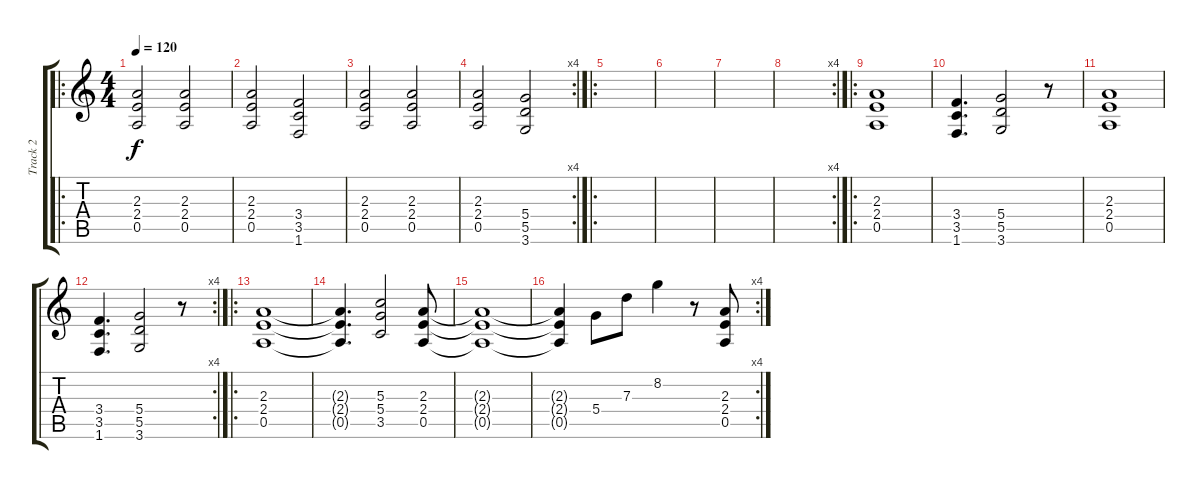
\track ("Track 2" "Track 2") {instrument distortionguitar}
\staff {score tabs}
\tuning (E4 B3 G3 D3 A2 E2) {hide}
\ro
\ts (4 4)
\tempo 120
\clef g2
\ks c
(2.3 2.4 0.5).2{dy f} (2.3 2.4 0.5).2 |
(2.3 2.4 0.5).2 (3.4 3.5 1.6).2 |
(2.3 2.4 0.5).2 (2.3 2.4 0.5).2 |
\rc 4
(2.3 2.4 0.5).2 (5.4 5.5 3.6).2 |
\ro
|
|
|
\rc 4
|
\ro
(2.3 2.4 0.5).1 |
(3.4 3.5 1.6).4{d} (5.4 5.5 3.6).2 r.8 |
(2.3 2.4 0.5).1 |
\rc 4
(3.4 3.5 1.6).4{d} (5.4 5.5 3.6).2 r.8 |
\ro
(2.3 2.4 0.5).1 |
(2.3{t} 2.4{t} 0.5{t}).4{d} (5.3 5.4 3.5).2 (2.3 2.4 0.5).8 |
(2.3{t} 2.4{t} 0.5{t}).1 |
\rc 4
(2.3{t} 2.4{t} 0.5{t}).4 5.4.8 7.3.8 8.2.4 r.8 (2.3 2.4 0.5).8
